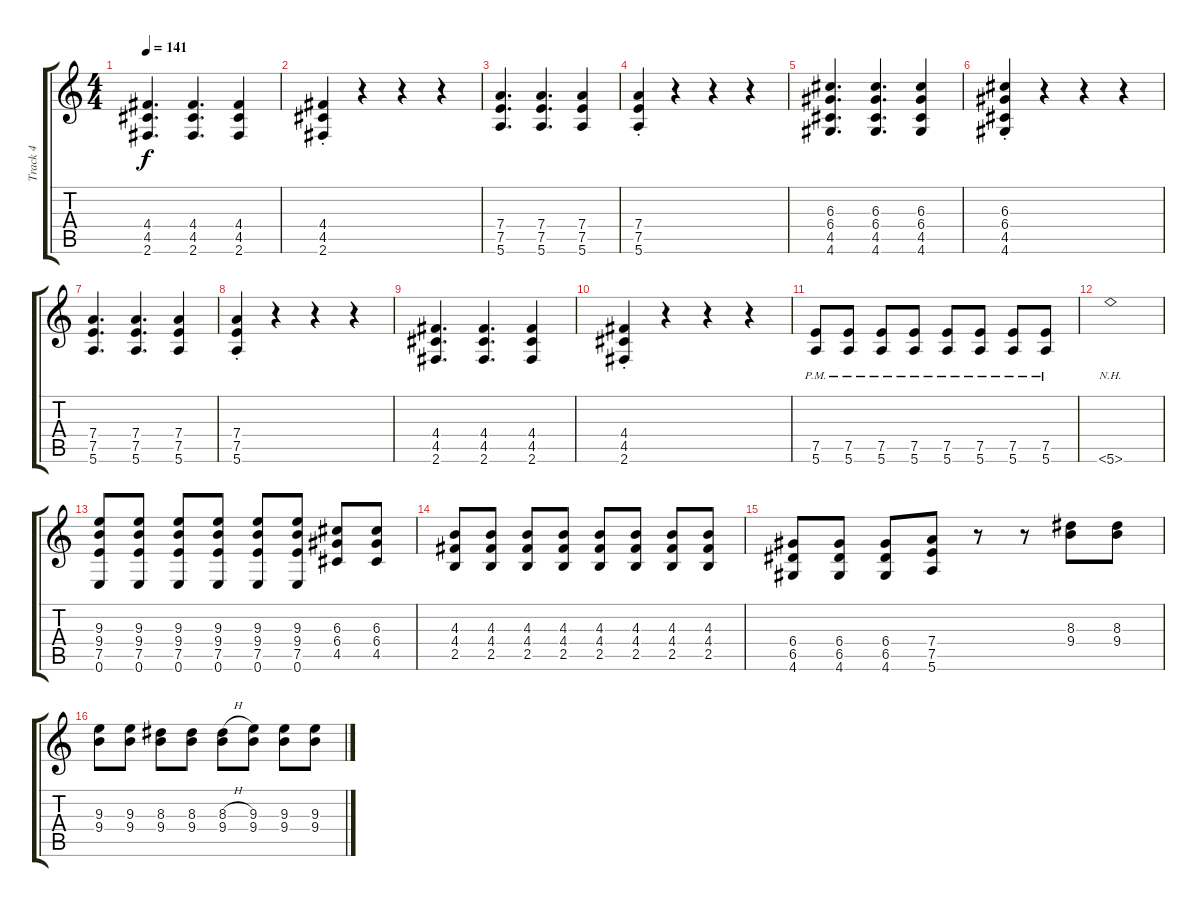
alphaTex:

\track ("Track 4" "Track 4") {instrument distortionguitar}
\staff {score tabs}
\tuning (E4 B3 G3 D3 A2 E2) {hide}
\ts (4 4)
\tempo 141
\clef g2
\ks c
(4.4 4.5 2.6).4{d dy f} (4.4 4.5 2.6).4{d} (4.4 4.5 2.6).4 |
(4.4{st} 4.5{st} 2.6{st}).4 r.4 r.4 r.4 |
(7.4 7.5 5.6).4{d} (7.4 7.5 5.6).4{d} (7.4 7.5 5.6).4 |
(7.4{st} 7.5{st} 5.6{st}).4 r.4 r.4 r.4 |
(6.3 6.4 4.5 4.6).4{d} (6.3 6.4 4.5 4.6).4{d} (6.3 6.4 4.5 4.6).4 |
(6.3{st} 6.4{st} 4.5{st} 4.6{st}).4 r.4 r.4 r.4 |
(7.4 7.5 5.6).4{d} (7.4 7.5 5.6).4{d} (7.4 7.5 5.6).4 |
(7.4{st} 7.5{st} 5.6{st}).4 r.4 r.4 r.4 |
(4.4 4.5 2.6).4{d} (4.4 4.5 2.6).4{d} (4.4 4.5 2.6).4 |
(4.4{st} 4.5{st} 2.6{st}).4 r.4 r.4 r.4 |
(7.5{pm} 5.6{pm}).8 (7.5{pm} 5.6{pm}).8 (7.5{pm} 5.6{pm}).8 (7.5{pm} 5.6{pm}).8 (7.5{pm} 5.6{pm}).8 (7.5{pm} 5.6{pm}).8 (7.5{pm} 5.6{pm}).8 (7.5{pm} 5.6{pm}).8 |
5.6{nh}.1 |
(9.3 9.4 7.5 0.6).8{volume 7} (9.3 9.4 7.5 0.6).8 (9.3 9.4 7.5 0.6).8 (9.3 9.4 7.5 0.6).8 (9.3 9.4 7.5 0.6).8 (9.3 9.4 7.5 0.6).8 (6.3 6.4 4.5).8 (6.3 6.4 4.5).8 |
(4.3 4.4 2.5).8 (4.3 4.4 2.5).8 (4.3 4.4 2.5).8 (4.3 4.4 2.5).8 (4.3 4.4 2.5).8 (4.3 4.4 2.5).8 (4.3 4.4 2.5).8 (4.3 4.4 2.5).8 |
(6.4 6.5 4.6).8 (6.4 6.5 4.6).8 (6.4 6.5 4.6).8 (7.4 7.5 5.6).8 r.8 r.8 (8.3 9.4).8 (8.3 9.4).8 |
(9.3 9.4).8 (9.3 9.4).8 (8.3 9.4).8 (8.3 9.4).8 (8.3{h} 9.4).8 (9.3 9.4).8 (9.3 9.4).8 (9.3 9.4).8
